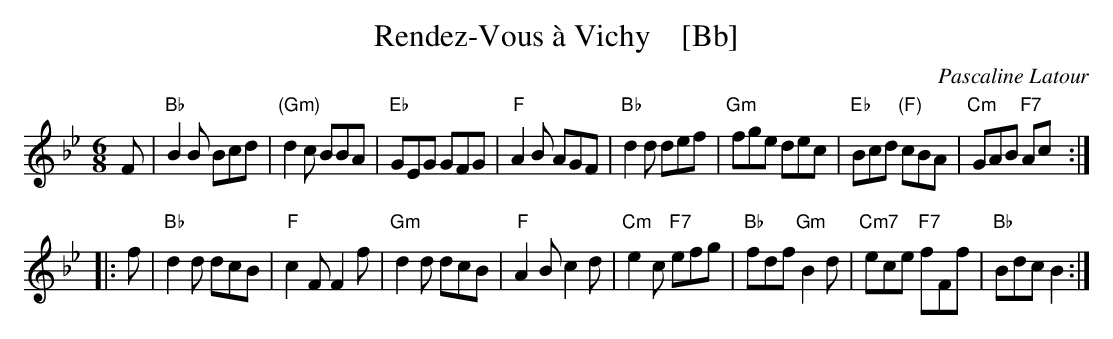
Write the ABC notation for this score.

X:1
T: Rendez-Vous \`a Vichy    [Bb]
C: Pascaline Latour
M: 6/8
L: 1/8
K: Bb
F |\
"Bb"B2B Bcd | "(Gm)"d2c BBA | "Eb"GEG GFG | "F"A2B AGF |\
"Bb"d2d def | "Gm"fge dec | "Eb"Bcd "(F)"cBA | "Cm"GAB "F7"Ac :|
|: f |\
"Bb"d2d dcB | "F"c2F F2f | "Gm"d2d dcB | "F"A2B c2d |\
"Cm"e2c "F7"efg | "Bb"fdf "Gm"B2d | "Cm7"ece "F7"fFf | "Bb"Bdc B2 :|
